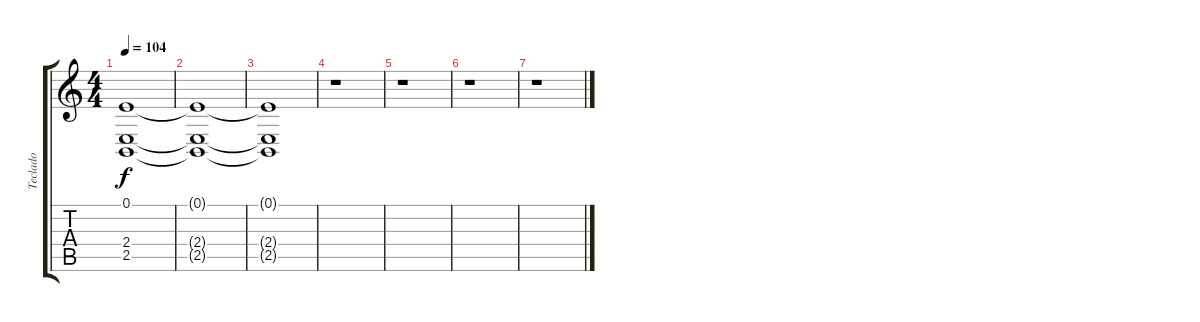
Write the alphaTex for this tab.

\track ("Teclado" "Teclado") {instrument stringensemble2}
\staff {score tabs}
\tuning (E4 B3 G3 D3 A2 E2) {hide}
\ts (4 4)
\tempo 104
\clef g2
\ks c
(0.1{t} 2.4{t} 2.5{t}).1{dy f} |
(0.1{t} 2.4{t} 2.5{t}).1 |
(0.1{t} 2.4{t} 2.5{t}).1 |
r.1 |
r.1 |
r.1 |
r.1
